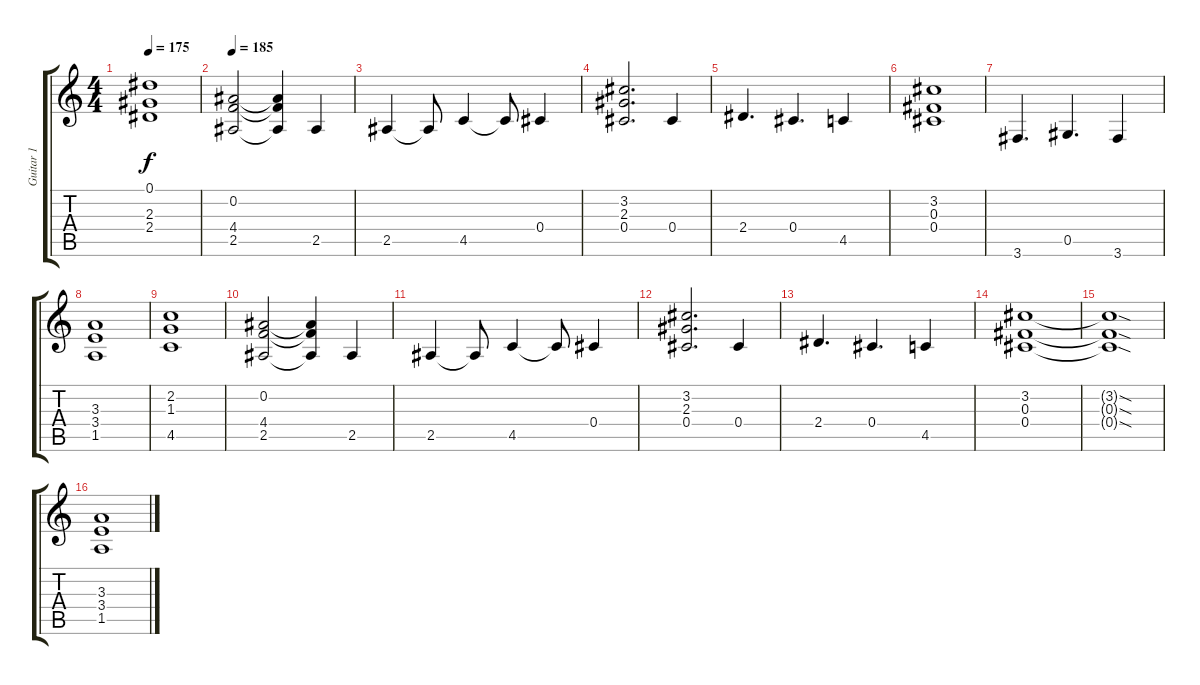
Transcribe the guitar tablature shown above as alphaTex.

\track ("Guitar 1" "Guitar 1") {instrument distortionguitar}
\staff {score tabs}
\tuning (Eb4 Bb3 Gb3 Db3 Ab2 Eb2) {hide}
\ts (4 4)
\tempo 175
\clef g2
\ks c
(0.1 2.3 2.4).1{dy f} |
\tempo 185
(0.2 4.4 2.5).2 (0.2{t} 4.4{t} 2.5{t}).4 2.5.4 |
2.5.4 2.5{t}.8 4.5.4 4.5{t}.8 0.4.4 |
(3.2 2.3 0.4).2{d} 0.4.4 |
2.4.4{d} 0.4.4{d} 4.5.4 |
(3.2 0.3 0.4).1 |
3.6.4{d} 0.5.4{d} 3.6.4 |
(3.3 3.4 1.5).1 |
(2.2 1.3 4.5).1 |
(0.2 4.4 2.5).2 (0.2{t} 4.4{t} 2.5{t}).4 2.5.4 |
2.5.4 2.5{t}.8 4.5.4 4.5{t}.8 0.4.4 |
(3.2 2.3 0.4).2{d} 0.4.4 |
2.4.4{d} 0.4.4{d} 4.5.4 |
(3.2 0.3 0.4).1 |
(3.2{sod t} 0.3{sod t} 0.4{sod t}).1 |
(3.3 3.4 1.5).1
